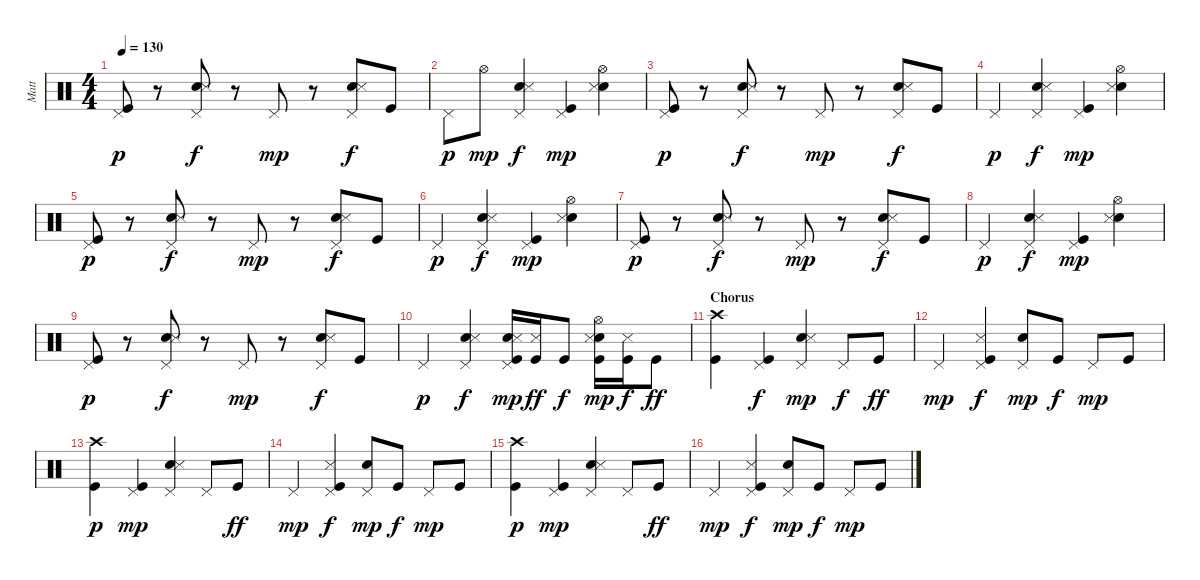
\track ("Matt" "Matt") {instrument percussion}
\staff {score}
\articulation defaults
\ts (4 4)
\tempo 130
\clef neutral
\ks c
("Kick (hit)" "Pedal Hi-Hat (hit)").8{dy p} r.8 ("Electric Snare (hit)" "Snare (side stick) 3" "Pedal Hi-Hat (hit)").8{dy f} r.8 "Pedal Hi-Hat (hit)".8{dy mp} r.8 ("Electric Snare (hit)" "Snare (side stick) 3" "Pedal Hi-Hat (hit)").8{dy f} "Kick (hit)".8 |
"Pedal Hi-Hat (hit)".8{dy p} "Hi-Hat (open)".8{dy mp} ("Electric Snare (hit)" "Snare (side stick) 3" "Pedal Hi-Hat (hit)").4{dy f} ("Kick (hit)" "Pedal Hi-Hat (hit)").4{dy mp} ("Electric Snare (hit)" "Snare (side stick) 3" "Hi-Hat (open)").4 |
("Kick (hit)" "Pedal Hi-Hat (hit)").8{dy p} r.8 ("Electric Snare (hit)" "Snare (side stick) 3" "Pedal Hi-Hat (hit)").8{dy f} r.8 "Pedal Hi-Hat (hit)".8{dy mp} r.8 ("Electric Snare (hit)" "Snare (side stick) 3" "Pedal Hi-Hat (hit)").8{dy f} "Kick (hit)".8 |
"Pedal Hi-Hat (hit)".4{dy p} ("Electric Snare (hit)" "Snare (side stick) 3" "Pedal Hi-Hat (hit)").4{dy f} ("Kick (hit)" "Pedal Hi-Hat (hit)").4{dy mp} ("Electric Snare (hit)" "Snare (side stick) 3" "Hi-Hat (open)").4 |
("Kick (hit)" "Pedal Hi-Hat (hit)").8{dy p} r.8 ("Electric Snare (hit)" "Snare (side stick) 3" "Pedal Hi-Hat (hit)").8{dy f} r.8 "Pedal Hi-Hat (hit)".8{dy mp} r.8 ("Electric Snare (hit)" "Snare (side stick) 3" "Pedal Hi-Hat (hit)").8{dy f} "Kick (hit)".8 |
"Pedal Hi-Hat (hit)".4{dy p} ("Electric Snare (hit)" "Snare (side stick) 3" "Pedal Hi-Hat (hit)").4{dy f} ("Kick (hit)" "Pedal Hi-Hat (hit)").4{dy mp} ("Electric Snare (hit)" "Snare (side stick) 3" "Hi-Hat (open)").4 |
("Kick (hit)" "Pedal Hi-Hat (hit)").8{dy p} r.8 ("Electric Snare (hit)" "Snare (side stick) 3" "Pedal Hi-Hat (hit)").8{dy f} r.8 "Pedal Hi-Hat (hit)".8{dy mp} r.8 ("Electric Snare (hit)" "Snare (side stick) 3" "Pedal Hi-Hat (hit)").8{dy f} "Kick (hit)".8 |
"Pedal Hi-Hat (hit)".4{dy p} ("Electric Snare (hit)" "Snare (side stick) 3" "Pedal Hi-Hat (hit)").4{dy f} ("Kick (hit)" "Pedal Hi-Hat (hit)").4{dy mp} ("Electric Snare (hit)" "Snare (side stick) 3" "Hi-Hat (open)").4 |
("Kick (hit)" "Pedal Hi-Hat (hit)").8{dy p} r.8 ("Electric Snare (hit)" "Snare (side stick) 3" "Pedal Hi-Hat (hit)").8{dy f} r.8 "Pedal Hi-Hat (hit)".8{dy mp} r.8 ("Electric Snare (hit)" "Snare (side stick) 3" "Pedal Hi-Hat (hit)").8{dy f} "Kick (hit)".8 |
"Pedal Hi-Hat (hit)".4{dy p} ("Electric Snare (hit)" "Snare (side stick) 3" "Pedal Hi-Hat (hit)").4{dy f} ("Electric Snare (hit)" "Snare (side stick) 3" "Kick (hit)" "Pedal Hi-Hat (hit)").16{dy mp} ("Snare (side stick) 3" "Kick (hit)").16{dy ff} "Kick (hit)".8{dy f} ("Electric Snare (hit)" "Snare (side stick) 3" "Kick (hit)" "Hi-Hat (open)").16{dy mp} ("Snare (side stick) 3" "Kick (hit)").16{dy f} "Kick (hit)".8{dy ff} |
\section ("" "Chorus")
("Kick (hit)" "Crash high (hit)").4 ("Kick (hit)" "Pedal Hi-Hat (hit)").4{dy f} ("Electric Snare (hit)" "Snare (side stick) 3" "Pedal Hi-Hat (hit)").4{dy mp} "Pedal Hi-Hat (hit)".8{dy f} "Kick (hit)".8{dy ff} |
"Pedal Hi-Hat (hit)".4{dy mp} ("Snare (side stick) 3" "Kick (hit)" "Pedal Hi-Hat (hit)").4{dy f} ("Electric Snare (hit)" "Pedal Hi-Hat (hit)").8{dy mp} "Kick (hit)".8{dy f} "Pedal Hi-Hat (hit)".8{dy mp} "Kick (hit)".8 |
("Kick (hit)" "Crash high (hit)").4{dy p} ("Kick (hit)" "Pedal Hi-Hat (hit)").4{dy mp} ("Electric Snare (hit)" "Snare (side stick) 3" "Pedal Hi-Hat (hit)").4 "Pedal Hi-Hat (hit)".8 "Kick (hit)".8{dy ff} |
"Pedal Hi-Hat (hit)".4{dy mp} ("Snare (side stick) 3" "Kick (hit)" "Pedal Hi-Hat (hit)").4{dy f} ("Electric Snare (hit)" "Pedal Hi-Hat (hit)").8{dy mp} "Kick (hit)".8{dy f} "Pedal Hi-Hat (hit)".8{dy mp} "Kick (hit)".8 |
("Kick (hit)" "Crash high (hit)").4{dy p} ("Kick (hit)" "Pedal Hi-Hat (hit)").4{dy mp} ("Electric Snare (hit)" "Snare (side stick) 3" "Pedal Hi-Hat (hit)").4 "Pedal Hi-Hat (hit)".8 "Kick (hit)".8{dy ff} |
"Pedal Hi-Hat (hit)".4{dy mp} ("Snare (side stick) 3" "Kick (hit)" "Pedal Hi-Hat (hit)").4{dy f} ("Electric Snare (hit)" "Pedal Hi-Hat (hit)").8{dy mp} "Kick (hit)".8{dy f} "Pedal Hi-Hat (hit)".8{dy mp} "Kick (hit)".8
